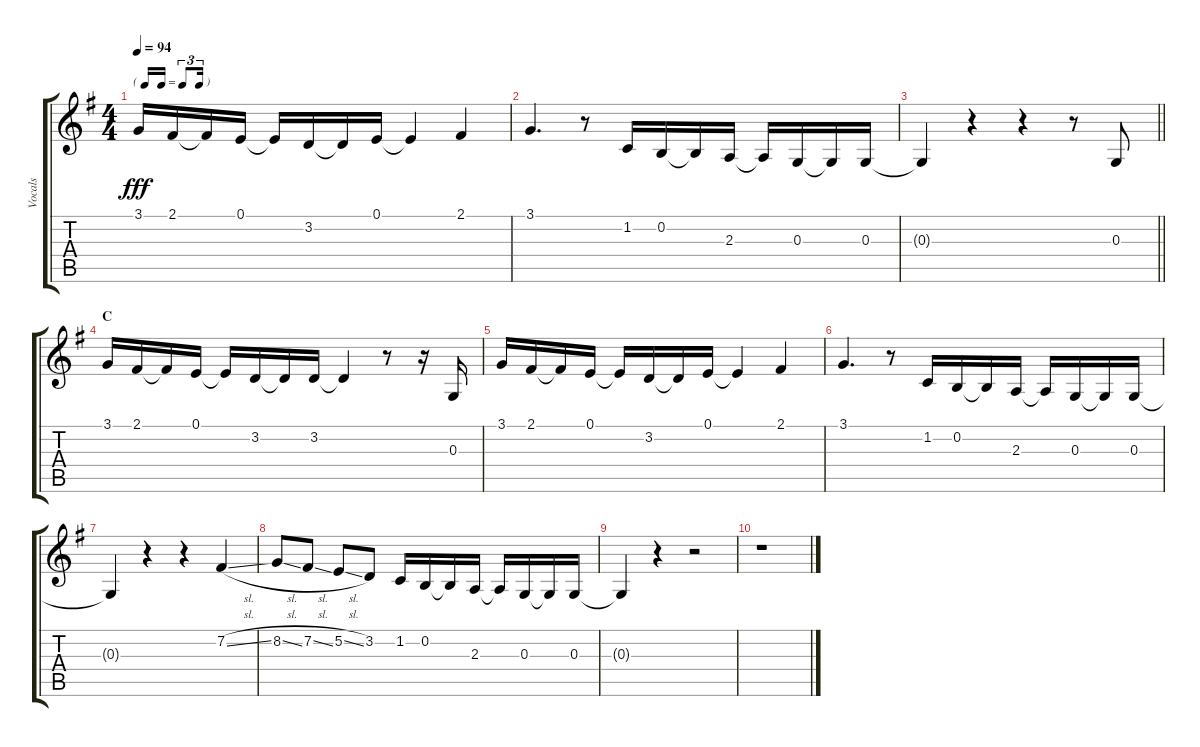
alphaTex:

\track ("Vocals" "Vocals") {instrument voiceoohs}
\staff {score tabs}
\tuning (E4 B3 G3 D3 A2 E2) {hide}
\ts (4 4)
\tf triplet16th
\tempo 94
\clef g2
\ks g
3.1.16{dy fff} 2.1.16 2.1{t}.16 0.1.16 0.1{t}.16 3.2.16 3.2{t}.16 0.1.16 0.1{t}.4 2.1.4 |
3.1.4{d} r.8 1.2.16 0.2.16 0.2{t}.16 2.3.16 2.3{t}.16 0.3.16 0.3{t}.16 0.3.16 |
\barLineRight lightlight
0.3{t}.4 r.4 r.4 r.8 0.3.8 |
\section ("" "C")
3.1.16 2.1.16 2.1{t}.16 0.1.16 0.1{t}.16 3.2.16 3.2{t}.16 3.2.16 3.2{t}.4 r.8 r.16 0.3.16 |
3.1.16 2.1.16 2.1{t}.16 0.1.16 0.1{t}.16 3.2.16 3.2{t}.16 0.1.16 0.1{t}.4 2.1.4 |
3.1.4{d} r.8 1.2.16 0.2.16 0.2{t}.16 2.3.16 2.3{t}.16 0.3.16 0.3{t}.16 0.3.16 |
0.3{t}.4 r.4 r.4 7.2{sl}.4 |
8.2{sl}.8 7.2{sl}.8 5.2{sl}.8 3.2.8 1.2.16 0.2.16 0.2{t}.16 2.3.16 2.3{t}.16 0.3.16 0.3{t}.16 0.3.16 |
0.3{t}.4 r.4 r.2 |
r.1
